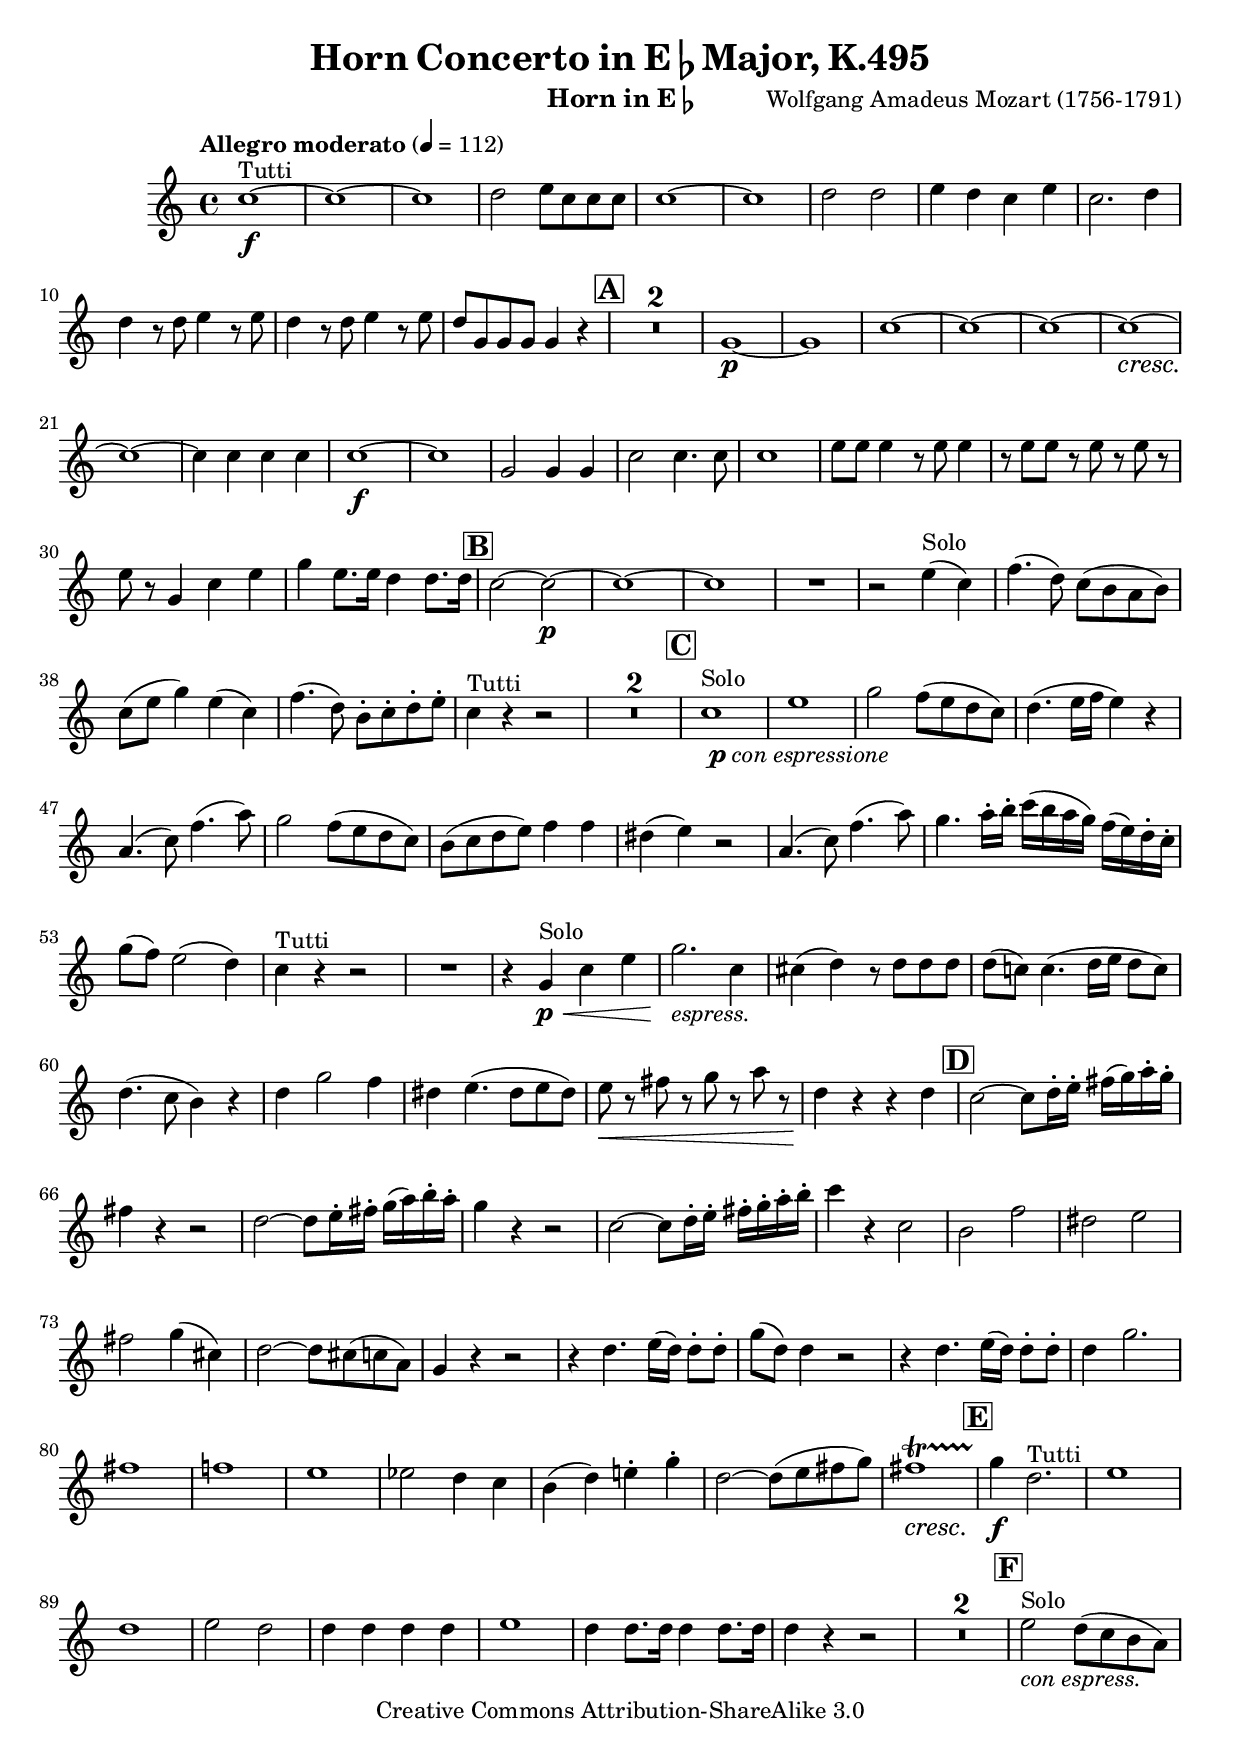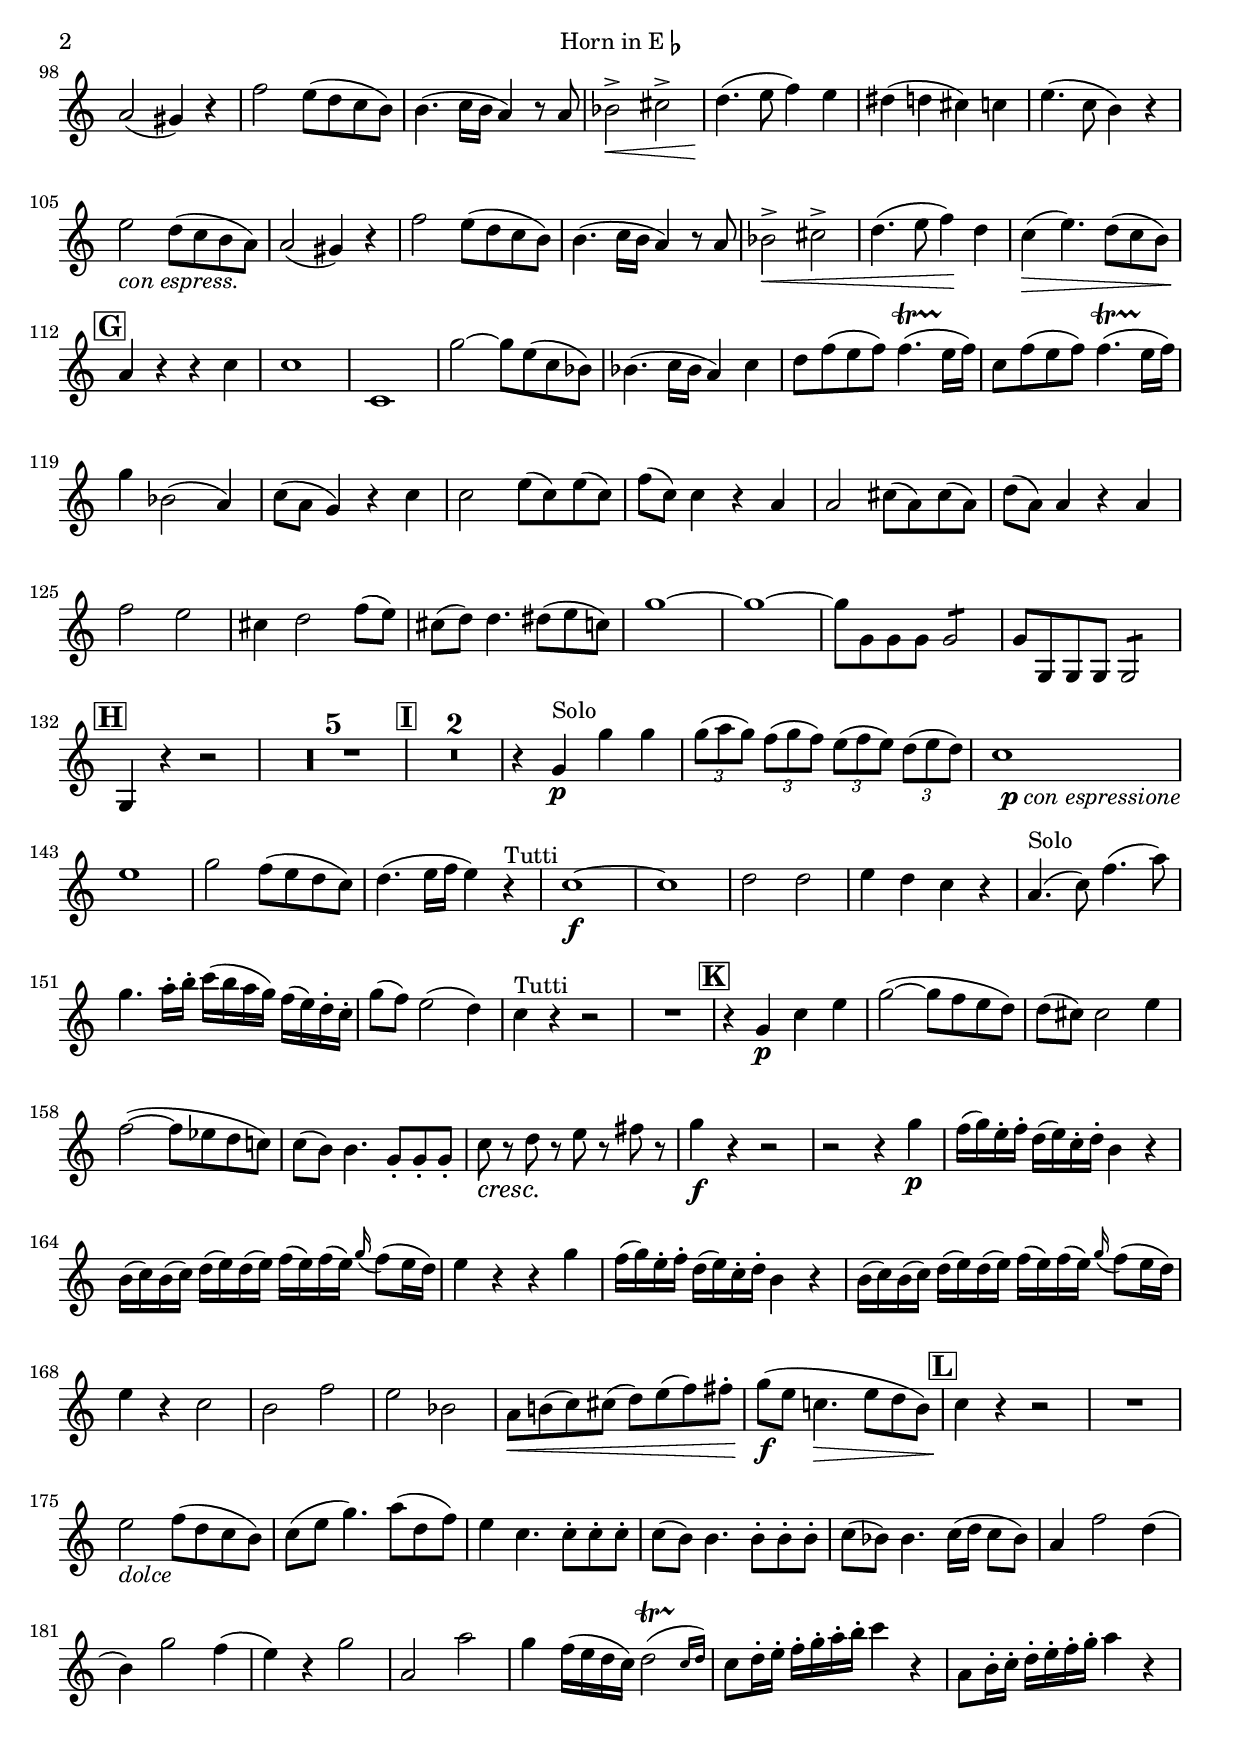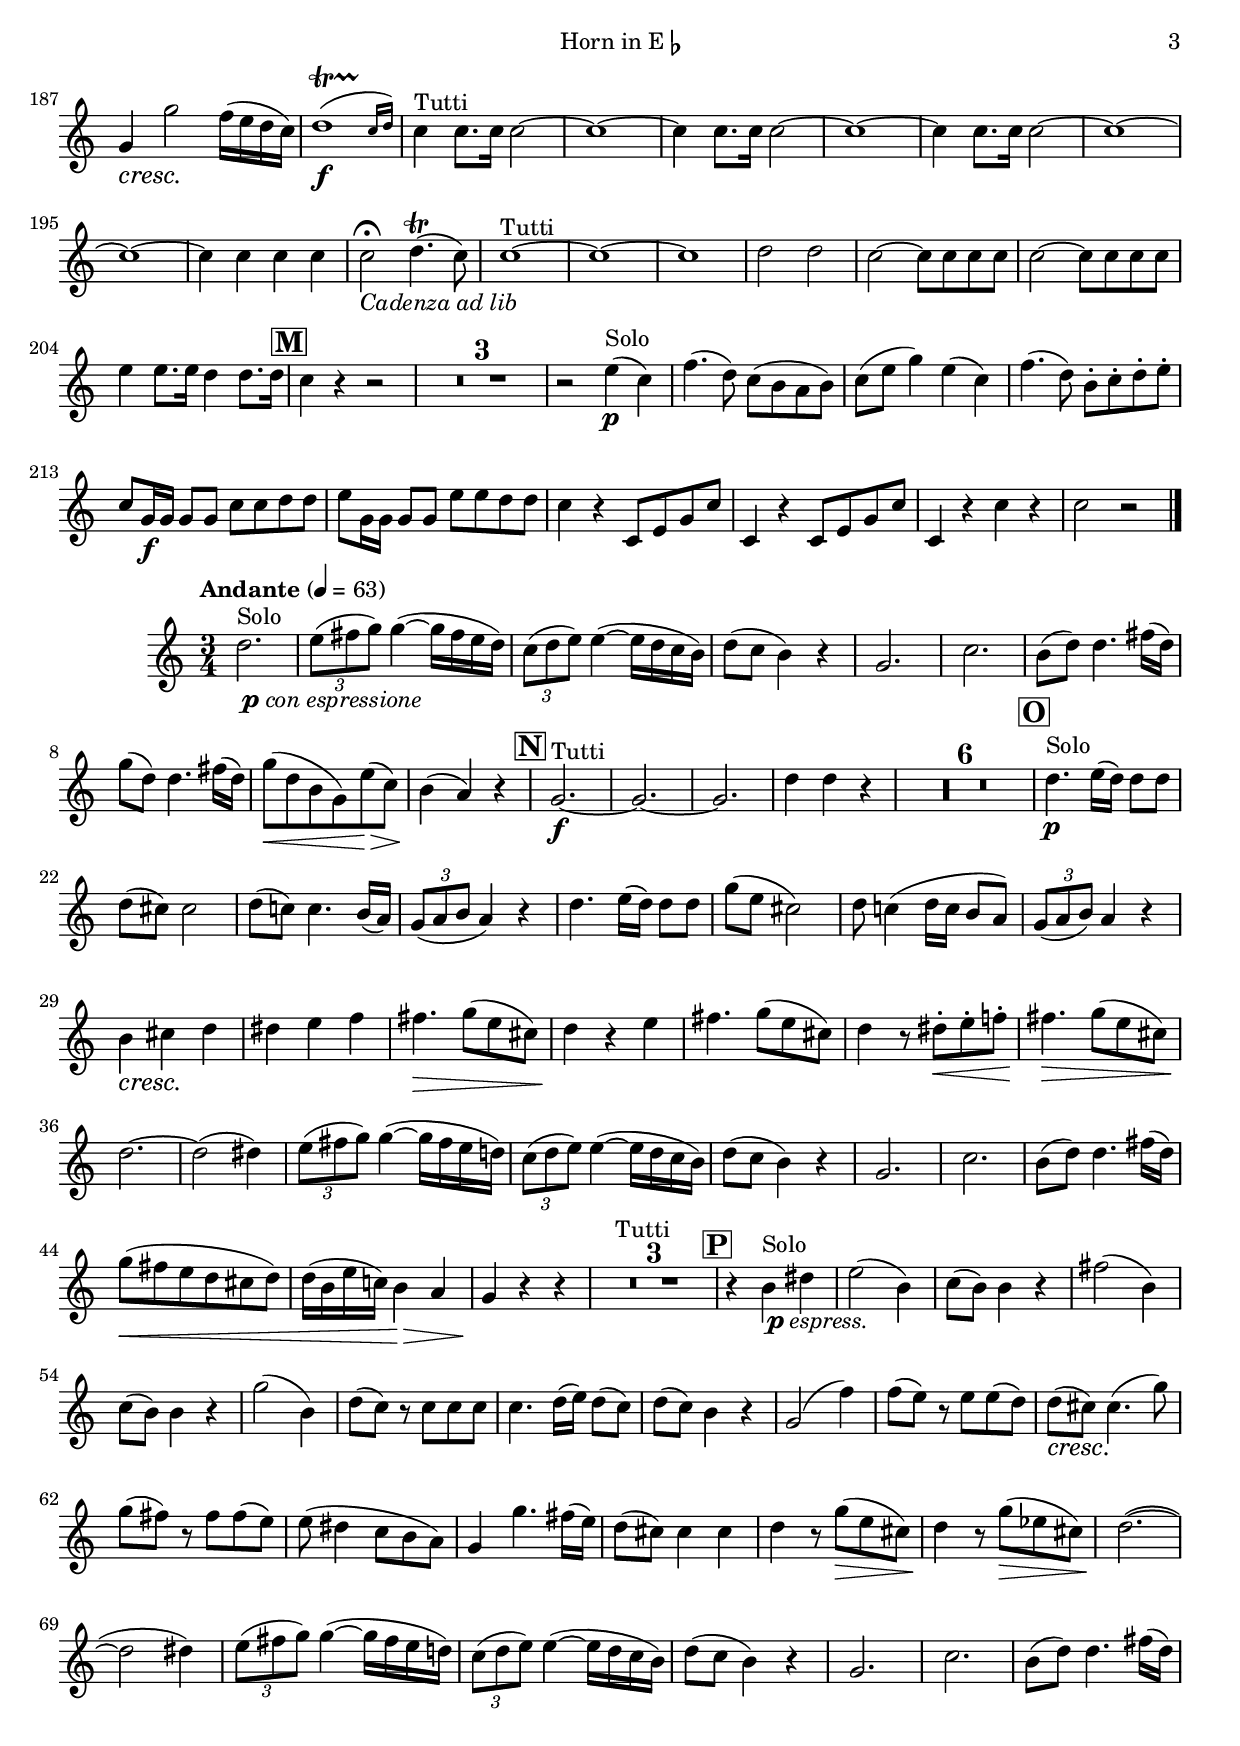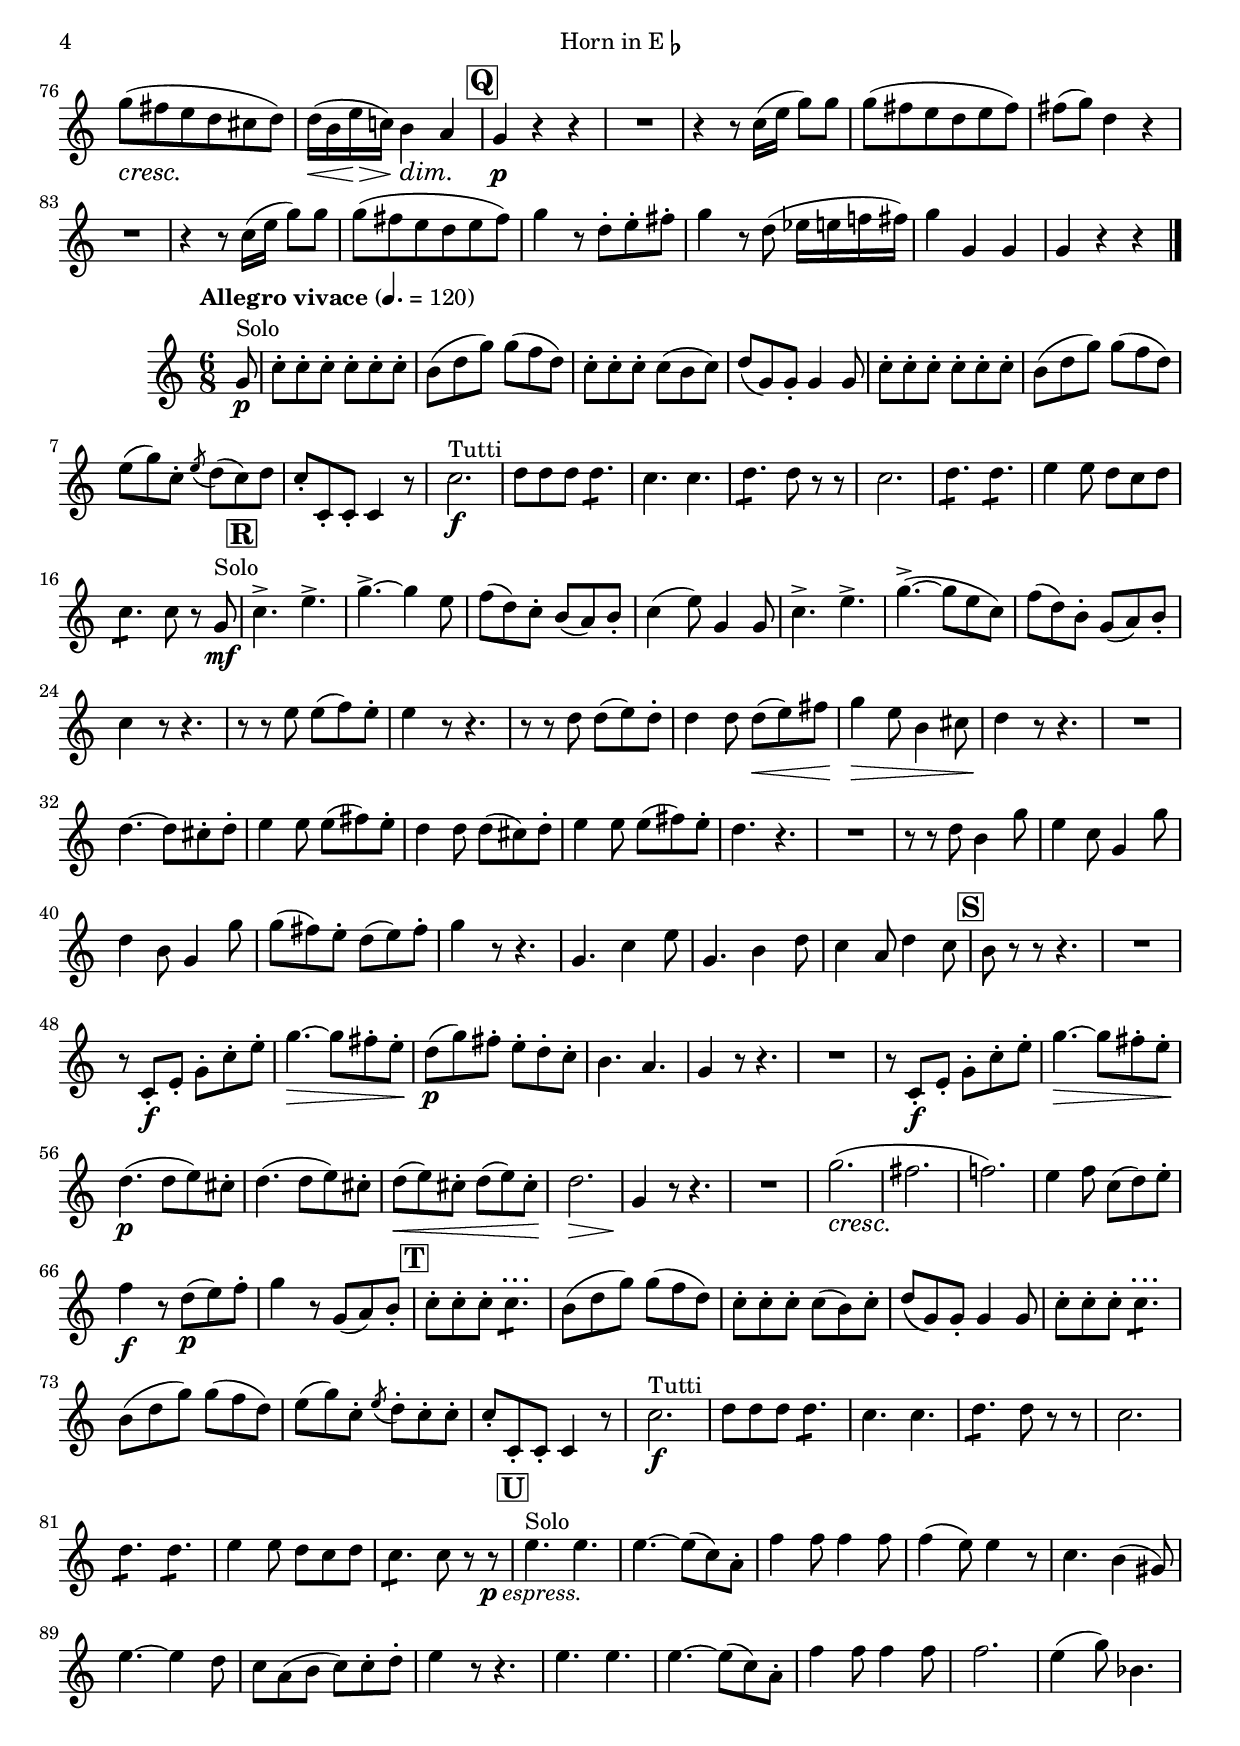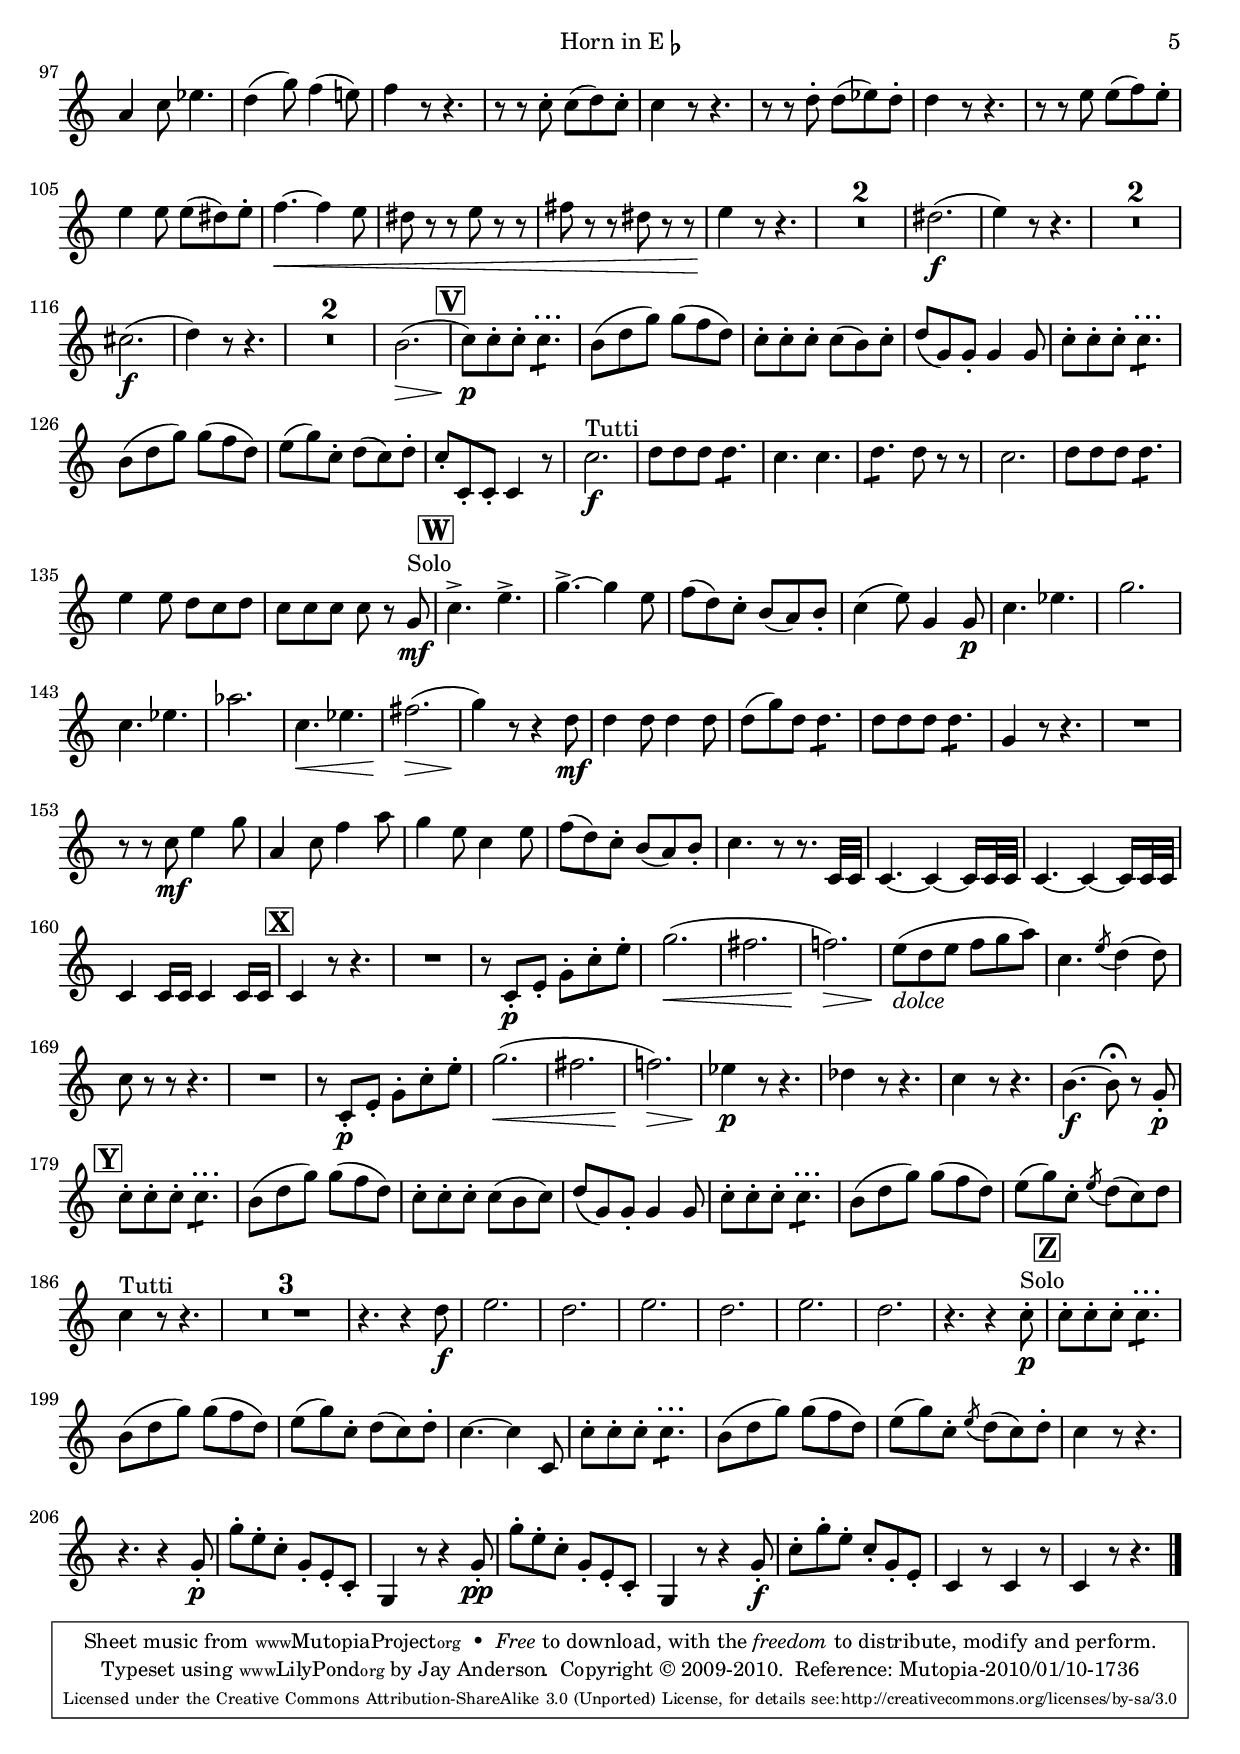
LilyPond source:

\version "2.13.33"

\include "defs.ily"
\version "2.13.33"

hornMvtI = \relative c''
{
  \transposition ees
  c1~\f^\tutti |
  c~ |
  c |
  d2 e8 c c c |
  c1~ |
  c |
  d2 d |
  e4 d c e |
  c2. d4 |
  \repeat unfold 2 {d4 r8 d e4 r8 e |}
  d8 g, g g g4 r |

  %A
  R1*2 |
  g1~\p |
  g |
  c1~ |
  c1~ |
  c1~ |
  c1~\justCresc |
  c1~ |
  c4 c c c |
  c1~\f |
  c |
  g2 g4 g |
  c2 c4. c8 |
  c1 |
  e8 e e4 r8 e e4 |
  r8 e e r e r e r |
  e r g,4 c e |
  g e8. e16 d4 d8. d16 |

  %B
  c2~ c~\p |
  c1~ |
  c |
  R1 |
  r2 e4(^\solo c) |
  f4.( d8) c( b a b) |
  c( e g4) e( c) |
  f4.( d8) b8-. c-. d-. e-. |
  c4^\tutti r r2 |
  R1*2 |

  %C
  \once \override Staff.DynamicText #'self-alignment-X = #LEFT
  c1\pConEspressione^\solo |
  e |
  g2 f8( e d c) |
  d4.( e16 f e4) r |
  a,4.( c8) f4.( a8) |
  g2 f8( e d c) |
  b( c d e) f4 f |
  dis( e) r2 |
  a,4.( c8) f4.( a8) |
  g4. a16-. b-. c( b a g) f( e) d-. c-. |
  g'8( f) e2( d4) |
  c^\tutti r r2 |
  R1 |
  r4 g\p\<^\solo c e |
  g2.\!_\espress c,4 |
  cis( d) r8 d d d |
  d( c) c4.( d16 e d8 c) |
  d4.( c8 b4) r |
  d g2 f4 |
  dis e4.( dis8 e dis) |
  e8\< r fis r g r a r |
  d,4\! r r d |

  %D
  c2~ c8 d16-. e-. fis( g) a-. g-. |
  fis4 r r2 |
  d2~ d8 e16-. fis-. g( a) b-. a-. |
  g4 r r2 |
  c,2~ c8 d16-. e-. fis-. g-. a-. b-. |
  c4 r c,2 |
  b f' |
  dis e |
  fis g4( cis,) |
  d2~ d8 cis( c a) |
  g4 r r2 |
  r4 d'4. e16( d) d8-. d-. |
  g( d) d4 r2 |
  r4 d4. e16( d) d8-. d-. |
  d4 g2. |
  fis1 |
  f |
  e |
  ees2 d4 c |
  b( d) e-. g-. |
  d2~ d8( e fis g) |
  fis1\justCresc\startTrillSpan

  %E
  g4\stopTrillSpan\f d2.^\tutti |
  e1 |
  d |
  e2 d |
  d4 d d d |
  e1 |
  \repeat unfold 2 {d4 d8. d16} |
  d4 r r2 |
  R1*2 |

  %F
  \once \override Staff.DynamicText #'self-alignment-X = #LEFT
  e2_\conEspress^\solo d8( c b a) |
  a2( gis4) r |
  f'2 e8( d c b) |
  b4.( c16 b a4) r8 a |
  bes2->\< cis-> |
  d4.(\! e8 f4) e |
  dis( d cis) c |
  e4.( c8 b4) r |
  e2_\conEspress d8( c b a) |
  a2( gis4) r |
  f'2 e8( d c b) |
  b4.( c16 b a4) r8 a |
  bes2->\< cis-> |
  d4.( e8 f4)\! d |
  c(\> e4.) d8( c b) |

  %G
  a4\! r r c |
  c1 |
  c, |
  g''2~ g8 e( c bes) |
  bes4.( c16 bes a4) c |
  d8 f( e f) f4.(\startTrillSpan e16\stopTrillSpan f) |
  c8 f( e f) f4.(\startTrillSpan e16\stopTrillSpan f) |
  g4 bes,2( a4) |
  c8( a g4) r c |
  c2 e8( c) e( c) |
  f( c) c4 r a |
  a2 cis8( a) cis( a) |
  d( a) a4 r a |
  f'2 e |
  cis4 d2 f8( e) |
  cis( d) d4. dis8( e c) |
  g'1~ |
  g~ |
  g8 g, g g \repeat tremolo 4 g8 |
  g8 g, g g \repeat tremolo 4 g8 |

  %H
  g4 r r2 |
  R1*5 |

  %I
  R1*2 |
  r4 g'\p^\solo g' g |
  \times 2/3 {g8( a g)} \times 2/3 {f( g f)}
    \times 2/3 {e( f e)} \times 2/3 {d( e d)} |
  \once \override Staff.DynamicText #'self-alignment-X = #LEFT
  c1\pConEspressione |
  e |
  g2 f8( e d c) |
  d4.( e16 f e4) r^\tutti |
  c1~\f |
  c |
  d2 d |
  e4 d c r |
  a4.(^\solo c8) f4.( a8) |
  g4. a16-. b-. c( b a g) f( e) d-. c-. |
  g'8( f) e2( d4) |
  c4^\tutti r r2 |
  R1 |

  %K
  r4 g\p c e |
  g2~( g8 f e d) |
  d( cis) cis2 e4 |
  f2~( f8 ees d c) |
  c( b) b4. g8-. g-. g-. |
  c\justCresc r d r e r fis r |
  g4\f r r2 |
  r2 r4 g\p |
  f16( g) e-. f-. d( e) c-. d-. b4 r |
  b16( c) b( c) d( e) d( e) f( e) f( e) \appoggiatura g16 f8( e16 d) |
  e4 r r g |
  f16( g) e-. f-. d( e) c-. d-. b4 r |
  b16( c) b( c) d( e) d( e) f( e) f( e) \appoggiatura g16 f8( e16 d) |
  e4 r c2 |
  b f' |
  e bes |
  a8\< b( c) cis( d) e( f) fis-. |
  g(\f e c4.\> e8 d b) |

  %L
  c4\! r r2 |
  R1 |
  e2_\dolce f8( d c b) |
  c( e g4.) a8( d, f) |
  e4 c4. c8-. c-. c-. |
  c8( b) b4. b8-. b-. b-. |
  c8( bes) bes4. c16( d c8 bes) |
  a4 f'2 d4( |
  b) g'2 f4( |
  e) r g2 |
  a, a' |
  #(define afterGraceFraction (cons 15 16))
  g4 f16( e d c) \afterGrace d2(\startTrillSpan {c16[\stopTrillSpan d])} |
  c8 d16-. e-. f-. g-. a-. b-. c4 r |
  a,8 b16-. c-. d-. e-. f-. g-. a4 r |
  g,4\justCresc g'2 f16( e d c) |
  \afterGrace d1(\f\startTrillSpan {c16[\stopTrillSpan d])} |
  c4^\tutti c8. c16 c2~ |
  c1~ |
  c4 c8. c16 c2~ |
  c1~ |
  c4 c8. c16 c2~ |
  c1~ |
  c~ |
  c4 c c c |
  c2\fermata_\cadenza d4.(\trill c8) |
  c1~^\tutti |
  c~ |
  c |
  d2 d |
  \repeat unfold 2 {c2~ c8 c c c |}
  e4 e8. e16 d4 d8. d16 |

  %M
  c4 r r2 |
  R1*3 |
  r2 e4(\p^\solo c) |
  f4.( d8) c( b a b) |
  c( e g4) e( c) |
  f4.( d8) b-. c-. d-. e-. |
  c8 g16\f g g8 g c c d d |
  e8 g,16 g g8 g e' e d d |
  c4 r c,8 e g c |
  c,4 r c8 e g c |
  c,4 r c' r |
  c2 r |
}

hornMvtII = \relative c''
{
  \transposition ees
  \once \override Staff.DynamicText #'self-alignment-X = #LEFT
  d2.\pConEspressione^\solo |
  \times 2/3 {e8( fis g)} g4~( g16 fis e d) |
  \times 2/3 {c8( d e)} e4~( e16 d c b) |
  d8( c b4) r |
  g2. |
  c |
  b8( d) d4. fis16( d) |
  g8( d) d4. fis16( d) |
  g8(\< d b g) e'(\> c) |
  b4(\! a) r |

  %N
  g2.~\f^\tutti |
  g~ |
  g |
  d'4 d r |
  R2.*6 |

  %O
  d4.\p^\solo e16( d) d8 d |
  d( cis) cis2 |
  d8( c) c4. b16( a) |
  \times 2/3 {g8( a b} a4) r |
  d4. e16( d) d8 d |
  g8( e cis2) |
  d8 c4( d16 c b8 a) |
  \times 2/3 {g8( a b)} a4 r |
  b4\justCresc cis d |
  dis e f |
  fis4.\> g8( e cis) |
  d4\! r e |
  fis4. g8( e cis) |
  d4 r8 dis-.\< e-. f-. |
  fis4.\> g8( e cis) |
  d2.~\! |
  d2( dis4) |
  \times 2/3 {e8( fis g)} g4~( g16 fis e d) |
  \times 2/3 {c8( d e)} e4~( e16 d c b) |
  d8( c b4) r |
  g2. |
  c |
  b8( d) d4. fis16( d) |
  g8(\< fis e d cis d) |
  d16( b e c) b4\> a |
  g\! r r |
  s1*0^\tutti R2.*3 |

  %P
  r4
    \once \override Staff.DynamicText #'self-alignment-X = #LEFT
    b\pEspress^\solo dis |
  e2( b4) |
  c8( b) b4 r |
  fis'2( b,4) |
  c8( b) b4 r |
  g'2( b,4) |
  d8( c) r c c c |
  c4. d16( e) d8( c) |
  d( c) b4 r |
  g2( f'4) |
  f8( e) r e e( d) |
  d(\justCresc cis) cis4.( g'8) |
  g8( fis)\! r fis fis( e) |
  e( dis4 c8 b a) |
  g4 g'4. fis16( e) |
  d8( cis) cis4 cis |
  d4 r8 g(\> e cis) |
  d4\! r8 g(\> ees cis) |
  d2.~(\! |
  d2 dis4) |
  \times 2/3 {e8( fis g)} g4~( g16 fis e d) |
  \times 2/3 {c8( d e)} e4~( e16 d c b) |
  d8( c b4) r |
  g2. |
  c |
  b8( d) d4. fis16( d) |
  g8(\justCresc fis e d cis d) |
  d16(\< b e\> c) b4\justDim a |

  %Q
  g\p r r |
  R2. |
  r4 r8 c16( e g8) g |
  g( fis e d e fis) |
  fis( g) d4 r |
  R2. |
  r4 r8 c16( e g8) g |
  g( fis e d e fis) |
  g4 r8 d-. e-. fis-. |
  g4 r8 d( ees16 e f fis) |
  g4 g, g |
  g r r |
}

hornMvtIII = \relative c''
{
  \transposition ees
  g8\p^\solo |
  c-. c-. c-. c-. c-. c-. |
  b( d g) g( f d) |
  c-. c-. c-. c( b c) |
  d( g,) g-. g4 g8 |
  c-. c-. c-. c-. c-. c-. |
  b( d g) g( f d) |
  e( g) c,-. \acciaccatura e8 d( c) d |
  c-. c,-. c-. c4 r8 |
  c'2.\f^\tutti |
  d8 d d \repeat tremolo 3 d8 |
  c4. c |
  \repeat tremolo 3 d8 d8 r r |
  c2. |
  \repeat tremolo 3 d8 \repeat tremolo 3 d8 |
  e4 e8 d c d |
  \repeat tremolo 3 c8 c8 r g\mf^\solo |

  %R
  c4.-> e-> |
  g~-> g4 e8 |
  f( d) c-. b( a) b-. |
  c4( e8) g,4 g8 |
  c4.-> e-> |
  g~->( g8 e c) |
  f( d) b-. g( a) b-. |
  c4 r8 r4. |
  r8 r e e( f) e-. |
  e4 r8 r4. |
  r8 r d d( e) d-. |
  d4 d8 d(\< e) fis |
  g4\> e8 b4 cis8 |
  d4\! r8 r4. |
  R2. |
  d4.~ d8 cis-. d-. |
  e4 e8 e( fis) e-. |
  d4 d8 d( cis) d-. |
  e4 e8 e( fis) e-. |
  d4. r |
  R2. |
  r8 r d b4 g'8 |
  e4 c8 g4 g'8 |
  d4 b8 g4 g'8 |
  g( fis) e-. d( e) fis-. |
  g4 r8 r4. |
  g,4. c4 e8 |
  g,4. b4 d8 |
  c4 a8 d4 c8 |

  %S
  b8 r r r4. |
  R2. |
  r8 c,-.\f e-. g-. c-. e-. |
  g4.~\> g8 fis-. e-. |
  d(\p g) fis-. e-. d-. c-. |
  b4. a |
  g4 r8 r4. |
  R2. |
  r8 c,-.\f e-. g-. c-. e-. |
  g4.~\> g8 fis-. e-. |
  d4.(\p d8 e) cis-. |
  d4.( d8 e) cis-. |
  d(\< e) cis-. d(e) cis-. |
  d2.\> |
  g,4\! r8 r4. |
  R2. |
  g'2.(\justCresc |
  fis |
  f) |
  e4 f8 c( d) e-. |
  f4\f r8 d(\p e) f-. |
  g4 r8 g,( a) b-. |

  %T
  c8-. c-. c-. \repeat tremolo 3 c8^\staccatoThree |
  b( d g) g( f d) |
  c-. c-. c-. c( b) c-. |
  d( g,) g-. g4 g8 |
  c8-. c-. c-. \repeat tremolo 3 c8^\staccatoThree |
  b( d g) g( f d) |
  e( g) c,-. \acciaccatura e8 d-. c-. c-. |
  c-. c,-. c-. c4 r8 |
  c'2.\f^\tutti |
  d8 d d \repeat tremolo 3 d8 |
  c4. c |
  \repeat tremolo 3 d8 d r r |
  c2. |
  \repeat tremolo 3 d8 \repeat tremolo 3 d8 |
  e4 e8 d c d |
  \repeat tremolo 3 c8 c r r |

  %U
  e4.\pEspress^\solo e |
  e~ e8( c) a-. |
  f'4 f8 f4 f8 |
  f4( e8) e4 r8 |
  c4. b4( gis8) |
  e'4.~ e4 d8 |
  c a( b c) c-. d-. |
  e4 r8 r4. |
  e4. e |
  e~ e8( c) a-. |
  f'4 f8 f4 f8 |
  f2. |
  e4( g8) bes,4. |
  a4 c8 ees4. |
  d4( g8) f4( e8) |
  f4 r8 r4. |
  r8 r c-. c( d) c-. |
  c4 r8 r4. |
  r8 r d-. d( ees) d-. |
  d4 r8 r4. |
  r8 r e e( f) e-. |
  e4 e8 e( dis) e-. |
  f4.~\< f4 e8 |
  dis8 r r e r r |
  fis r r dis r r |
  e4\! r8 r4. |
  R2.*2 |
  dis2.(\f |
  e4) r8 r4. |
  R2.*2 |
  cis2.(\f |
  d4) r8 r4. |
  R2.*2 |
  b2.(\> |

  %V
  c8)\p c-. c-. \repeat tremolo 3 c^\staccatoThree |
  b8( d g) g( f d) |
  c-. c-. c-. c( b) c-. |
  d( g,) g-. g4 g8 |
  c8-. c-. c-. \repeat tremolo 3 c^\staccatoThree |
  b8( d g) g( f d) |
  e( g) c,-. d( c) d-. |
  c-. c,-. c-. c4 r8 |
  c'2.\f^\tutti |
  d8 d d \repeat tremolo 3 d8 |
  c4. c |
  \repeat tremolo 3 d8 d r r |
  c2. |
  d8 d d \repeat tremolo 3 d8 |
  e4 e8 d c d |
  c c c c r g\mf^\solo |

  %W
  c4.-> e-> |
  g~-> g4 e8 |
  f( d) c-. b( a) b-. |
  c4( e8) g,4 g8\p |
  c4. ees |
  g2. |
  c,4. ees |
  aes2. |
  c,4.\< ees |
  fis2.(\> |
  g4)\! r8 r4 d8\mf |
  d4 d8 d4 d8 |
  d( g) d \repeat tremolo 3 d8 |
  d d d \repeat tremolo 3 d8 |
  g,4 r8 r4. |
  R2. |
  r8 r c\mf e4 g8 |
  a,4 c8 f4 a8 |
  g4 e8 c4 e8 |
  f( d) c-. b( a) b-. |
  c4. r8 r8. c,32 c |
  \repeat unfold 2 {c4.~ c4~ c16 c32 c |}
  \repeat unfold 2 {c4 c16 c} |

  %X
  c4 r8 r4. |
  R2. |
  r8 c-.\p e-. g-. c-. e-. |
  g2.(\< |
  fis |
  f)\> |
  e8(\!_\dolce d e f g a) |
  c,4. \acciaccatura e8 d4( d8) |
  c8 r r r4. |
  R2. |
  r8 c,-.\p e-. g-. c-. e-. |
  g2.(\< |
  fis |
  f)\> |
  ees4\p r8 r4. |
  des4 r8 r4. |
  c4 r8 r4. |
  b4.~\f b8\fermata r8 g-.\p |

  %Y
  c8-. c-. c-. \repeat tremolo 3 c8^\staccatoThree |
  b( d g) g( f d) |
  c-. c-. c-. c( b c) |
  d( g,) g-. g4 g8 |
  c8-. c-. c-. \repeat tremolo 3 c8^\staccatoThree |
  b( d g) g( f d) |
  e( g) c,-. \acciaccatura e8 d( c) d |
  c4^\tutti r8 r4. |
  R2.*3 |
  r4. r4 d8\f |
  \repeat unfold 3 {e2. | d |}
  r4. r4 c8-.\p^\solo |

  %Z
  c8-. c-. c-. \repeat tremolo 3 c8^\staccatoThree |
  b( d g) g( f d) |
  e( g) c,-. d( c) d-. |
  c4.~ c4 c,8 |
  c'8-. c-. c-. \repeat tremolo 3 c8^\staccatoThree |
  b( d g) g( f d) |
  e( g) c,-. \acciaccatura e8 d( c) d-. |
  c4 r8 r4. |
  r4. r4 g8-.\p |
  g'-. e-. c-. g-. e-. c-. |
  g4 r8 r4 g'8-.\pp |
  g'-. e-. c-. g-. e-. c-. |
  g4 r8 r4 g'8-.\f |
  c-. g'-. e-. c-. g-. e-. |
  c4 r8 c4 r8 |
  c4 r8 r4. |
}


instrument = \markup {Horn in E\flat}

mvtI = \hornMvtI
mvtII = \hornMvtII
mvtIII = \hornMvtIII

\version "2.13.33"

\book
{
  \include "header.ily"
  \score
  {
    \new Staff { << \mvtI \outlineMvtI >> }
  }
  \score
  {
    \new Staff { << \mvtII \outlineMvtII >> }
  }
  \score
  {
    \new Staff { << \mvtIII \outlineMvtIII >> }
  }
}


